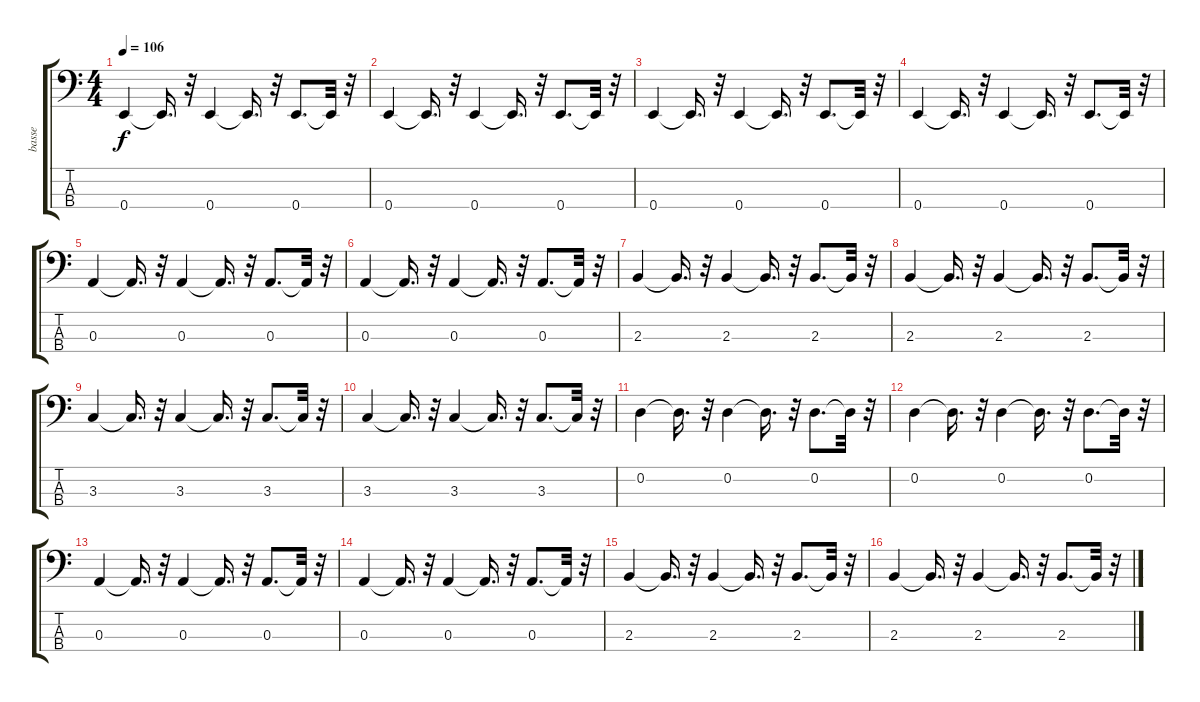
\track ("basse" "basse") {instrument electricbassfinger}
\staff {score tabs}
\tuning (G2 D2 A1 E1) {hide}
\ts (4 4)
\tempo 106
\clef f4
\ks c
0.4.4{dy f} 0.4{t}.16{d} r.32 0.4.4 0.4{t}.16{d} r.32 0.4.8{d} 0.4{t}.32 r.32 |
0.4.4 0.4{t}.16{d} r.32 0.4.4 0.4{t}.16{d} r.32 0.4.8{d} 0.4{t}.32 r.32 |
0.4.4 0.4{t}.16{d} r.32 0.4.4 0.4{t}.16{d} r.32 0.4.8{d} 0.4{t}.32 r.32 |
0.4.4 0.4{t}.16{d} r.32 0.4.4 0.4{t}.16{d} r.32 0.4.8{d} 0.4{t}.32 r.32 |
0.3.4 0.3{t}.16{d} r.32 0.3.4 0.3{t}.16{d} r.32 0.3.8{d} 0.3{t}.32 r.32 |
0.3.4 0.3{t}.16{d} r.32 0.3.4 0.3{t}.16{d} r.32 0.3.8{d} 0.3{t}.32 r.32 |
2.3.4 2.3{t}.16{d} r.32 2.3.4 2.3{t}.16{d} r.32 2.3.8{d} 2.3{t}.32 r.32 |
2.3.4 2.3{t}.16{d} r.32 2.3.4 2.3{t}.16{d} r.32 2.3.8{d} 2.3{t}.32 r.32 |
3.3.4 3.3{t}.16{d} r.32 3.3.4 3.3{t}.16{d} r.32 3.3.8{d} 3.3{t}.32 r.32 |
3.3.4 3.3{t}.16{d} r.32 3.3.4 3.3{t}.16{d} r.32 3.3.8{d} 3.3{t}.32 r.32 |
0.2.4 0.2{t}.16{d} r.32 0.2.4 0.2{t}.16{d} r.32 0.2.8{d} 0.2{t}.32 r.32 |
0.2.4 0.2{t}.16{d} r.32 0.2.4 0.2{t}.16{d} r.32 0.2.8{d} 0.2{t}.32 r.32 |
0.3.4 0.3{t}.16{d} r.32 0.3.4 0.3{t}.16{d} r.32 0.3.8{d} 0.3{t}.32 r.32 |
0.3.4 0.3{t}.16{d} r.32 0.3.4 0.3{t}.16{d} r.32 0.3.8{d} 0.3{t}.32 r.32 |
2.3.4 2.3{t}.16{d} r.32 2.3.4 2.3{t}.16{d} r.32 2.3.8{d} 2.3{t}.32 r.32 |
2.3.4 2.3{t}.16{d} r.32 2.3.4 2.3{t}.16{d} r.32 2.3.8{d} 2.3{t}.32 r.32
